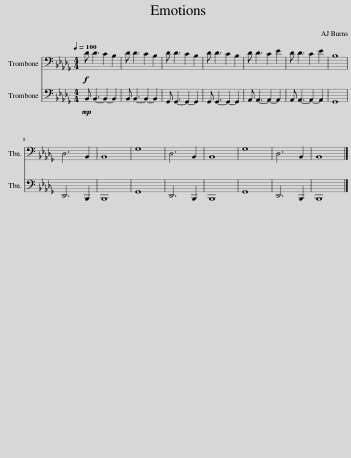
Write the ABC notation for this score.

X:1
%%score 1 2
L:1/8
Q:1/4=100
M:4/4
I:linebreak $
K:Db
V:1 bass
V:2 bass
V:1
!f! D D3 C2 B,2 | D D3 C2 B,2 | D D3 C2 B,2 | D D3 C2 B,2 | D D3 C2 E2 | %5
 D D3 C2 E2 | B,8 |$ D,6 B,,2 | B,,8 | G,8 | %10
 D,6 B,,2 | B,,8 | G,8 | D,6 B,,2 | B,,8 |] %15
V:2
!mp! B,, B,,3- B,,2- B,,2 | B,, B,,3- B,,2- B,,2 | G,, G,,3- G,,2- G,,2 | G,, G,,3- G,,2- G,,2 | A,, A,,3- A,,2- A,,2 | %5
 A,, A,,3- A,,2- A,,2 | G,,8 |$ D,,6 B,,,2 | B,,,8 | G,,8 | %10
 D,,6 B,,,2 | B,,,8 | G,,8 | D,,6 B,,,2 | B,,,8 |] %15
